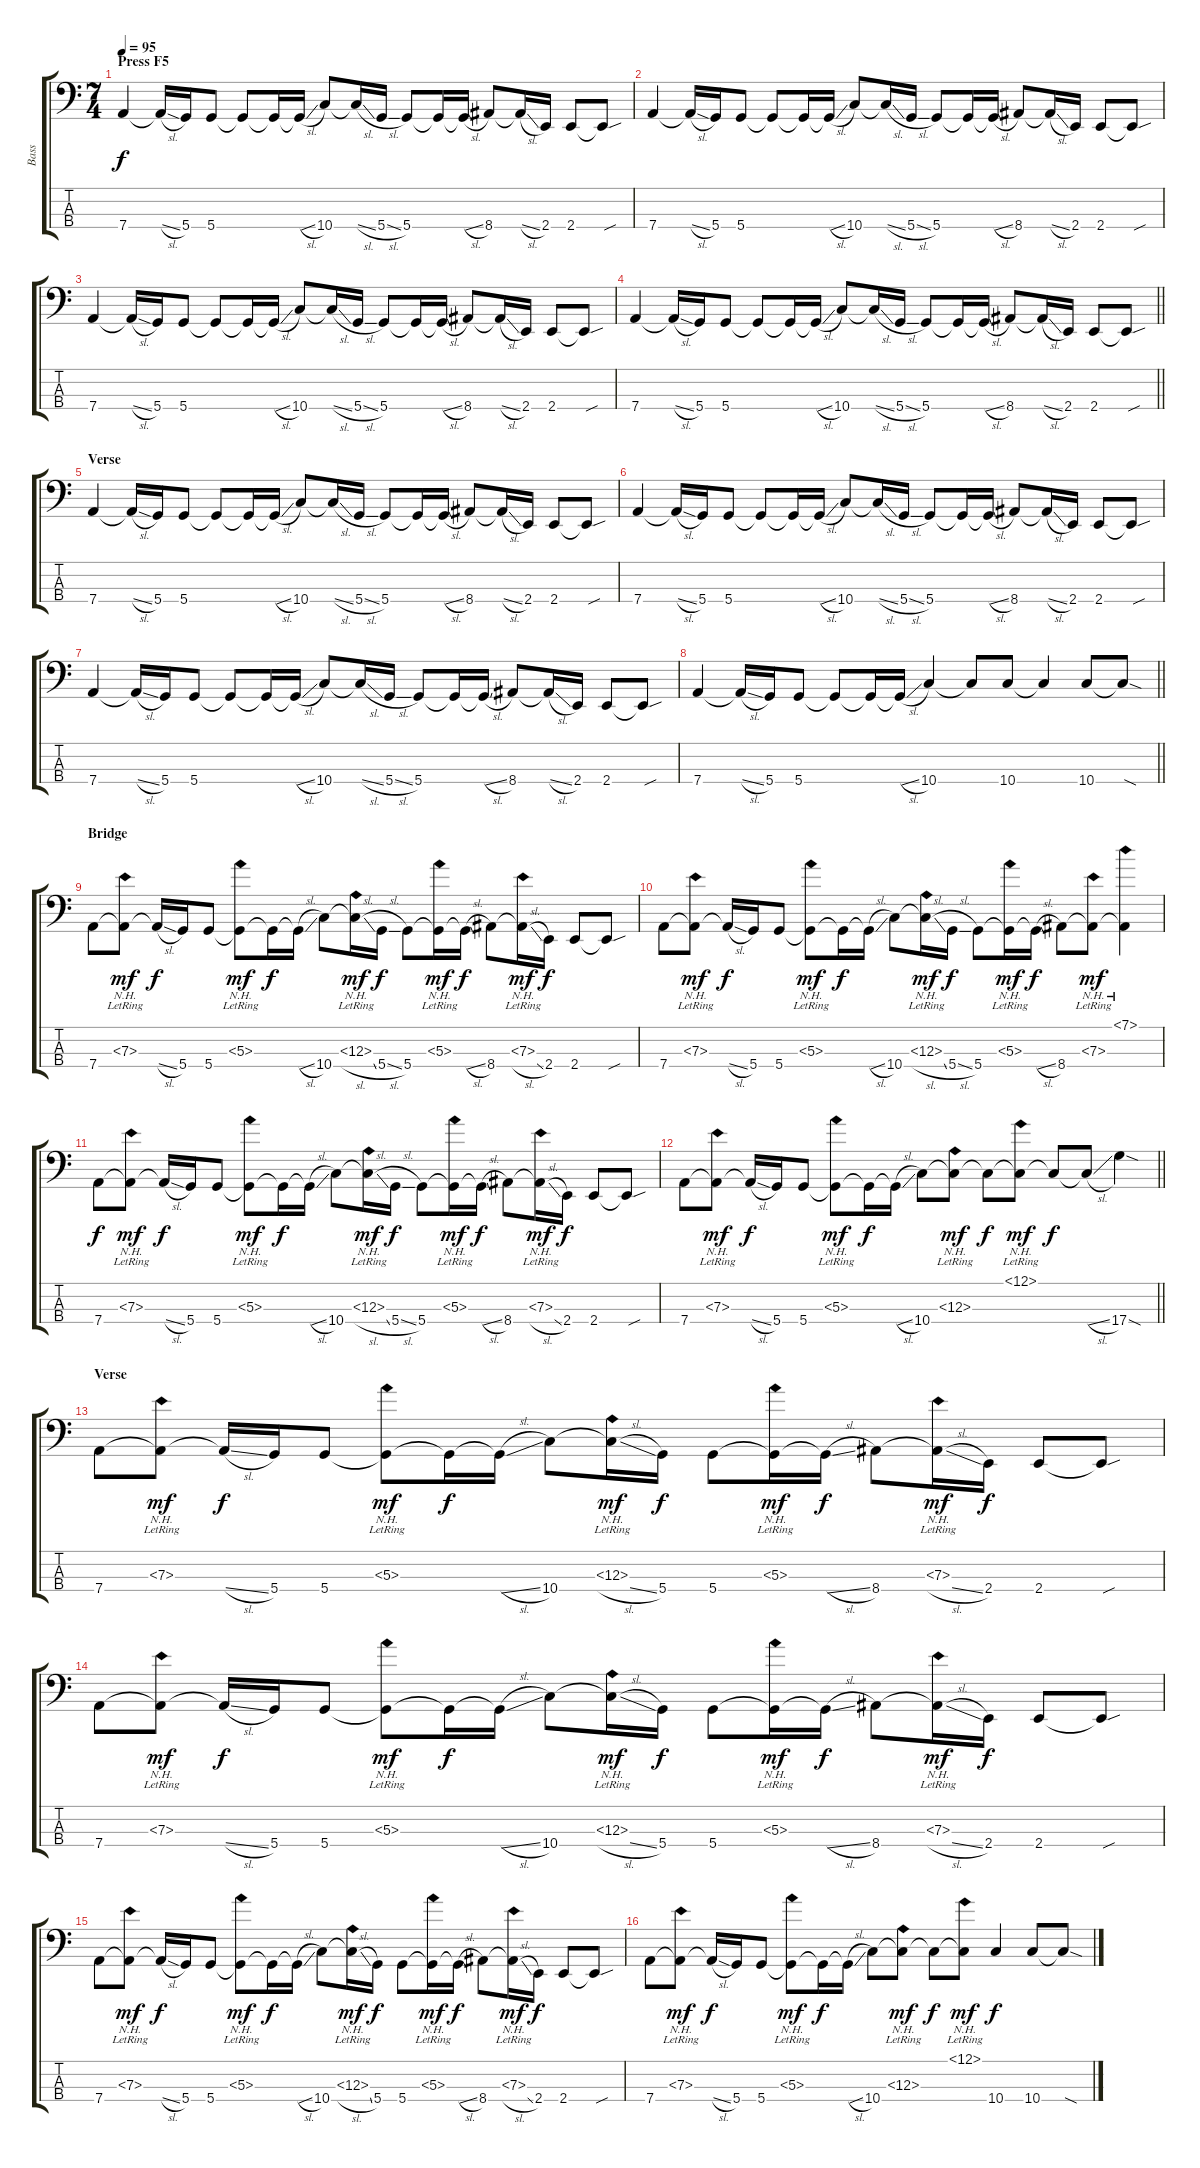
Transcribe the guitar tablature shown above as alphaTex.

\track ("Bass" "Bass") {instrument electricbassfinger}
\staff {score tabs}
\tuning (G2 D2 A1 D1) {hide}
\ts (7 4)
\section ("" "Press F5")
\tempo 95
\clef f4
\ks c
7.4.4{dy f volume 14 instrument electricbassfinger} 7.4{sl t}.16 5.4.16 5.4.8 5.4{t}.8 5.4{t}.16 5.4{sl t}.16 10.4.8 10.4{sl t}.16 5.4{sl}.16 5.4.8 5.4{t}.16 5.4{sl t}.16 8.4.8 8.4{sl t}.16 2.4.16 2.4.8 2.4{sou t}.8 |
7.4.4 7.4{sl t}.16 5.4.16 5.4.8 5.4{t}.8 5.4{t}.16 5.4{sl t}.16 10.4.8 10.4{sl t}.16 5.4{sl}.16 5.4.8 5.4{t}.16 5.4{sl t}.16 8.4.8 8.4{sl t}.16 2.4.16 2.4.8 2.4{sou t}.8 |
7.4.4 7.4{sl t}.16 5.4.16 5.4.8 5.4{t}.8 5.4{t}.16 5.4{sl t}.16 10.4.8 10.4{sl t}.16 5.4{sl}.16 5.4.8 5.4{t}.16 5.4{sl t}.16 8.4.8 8.4{sl t}.16 2.4.16 2.4.8 2.4{sou t}.8 |
\barLineRight lightlight
7.4.4 7.4{sl t}.16 5.4.16 5.4.8 5.4{t}.8 5.4{t}.16 5.4{sl t}.16 10.4.8 10.4{sl t}.16 5.4{sl}.16 5.4.8 5.4{t}.16 5.4{sl t}.16 8.4.8 8.4{sl t}.16 2.4.16 2.4.8 2.4{sou t}.8 |
\section ("" "Verse")
7.4.4 7.4{sl t}.16 5.4.16 5.4.8 5.4{t}.8 5.4{t}.16 5.4{sl t}.16 10.4.8 10.4{sl t}.16 5.4{sl}.16 5.4.8 5.4{t}.16 5.4{sl t}.16 8.4.8 8.4{sl t}.16 2.4.16 2.4.8 2.4{sou t}.8 |
7.4.4 7.4{sl t}.16 5.4.16 5.4.8 5.4{t}.8 5.4{t}.16 5.4{sl t}.16 10.4.8 10.4{sl t}.16 5.4{sl}.16 5.4.8 5.4{t}.16 5.4{sl t}.16 8.4.8 8.4{sl t}.16 2.4.16 2.4.8 2.4{sou t}.8 |
7.4.4 7.4{sl t}.16 5.4.16 5.4.8 5.4{t}.8 5.4{t}.16 5.4{sl t}.16 10.4.8 10.4{sl t}.16 5.4{sl}.16 5.4.8 5.4{t}.16 5.4{sl t}.16 8.4.8 8.4{sl t}.16 2.4.16 2.4.8 2.4{sou t}.8 |
\barLineRight lightlight
7.4.4 7.4{sl t}.16 5.4.16 5.4.8 5.4{t}.8 5.4{t}.16 5.4{sl t}.16 10.4.4 10.4{t}.8 10.4.8 10.4{t}.4 10.4.8 10.4{sod t}.8 |
\section ("" "Bridge")
7.4.8 (7.3{nh lr} 7.4{t}).8{dy mf} 7.4{sl t}.16{dy f} 5.4.16 5.4.8 (5.3{nh lr} 5.4{t}).8{dy mf} 5.4{t}.16{dy f} 5.4{sl t}.16 10.4.8 (12.3{nh lr} 10.4{sl t}).16{dy mf} 5.4{sl}.16{dy f} 5.4.8 (5.3{nh lr} 5.4{t}).16{dy mf} 5.4{sl t}.16{dy f} 8.4.8 (7.3{nh lr} 8.4{sl t}).16{dy mf} 2.4.16{dy f} 2.4.8 2.4{sou t}.8 |
7.4.8 (7.3{nh lr} 7.4{t}).8{dy mf} 7.4{sl t}.16{dy f} 5.4.16 5.4.8 (5.3{nh lr} 5.4{t}).8{dy mf} 5.4{t}.16{dy f} 5.4{sl t}.16 10.4.8 (12.3{nh lr} 10.4{sl t}).16{dy mf} 5.4{sl}.16{dy f} 5.4.8 (5.3{nh lr} 5.4{t}).16{dy mf} 5.4{sl t}.16{dy f} 8.4.8 (7.3{nh lr} 8.4{t}).8{dy mf} (7.1{nh lr} 8.4{t}).4 |
7.4.8{dy f} (7.3{nh lr} 7.4{t}).8{dy mf} 7.4{sl t}.16{dy f} 5.4.16 5.4.8 (5.3{nh lr} 5.4{t}).8{dy mf} 5.4{t}.16{dy f} 5.4{sl t}.16 10.4.8 (12.3{nh lr} 10.4{sl t}).16{dy mf} 5.4{sl}.16{dy f} 5.4.8 (5.3{nh lr} 5.4{t}).16{dy mf} 5.4{sl t}.16{dy f} 8.4.8 (7.3{nh lr} 8.4{sl t}).16{dy mf} 2.4.16{dy f} 2.4.8 2.4{sou t}.8 |
\barLineRight lightlight
7.4.8 (7.3{nh lr} 7.4{t}).8{dy mf} 7.4{sl t}.16{dy f} 5.4.16 5.4.8 (5.3{nh lr} 5.4{t}).8{dy mf} 5.4{t}.16{dy f} 5.4{sl t}.16 10.4.8 (12.3{nh lr} 10.4{t}).8{dy mf} 10.4{t}.8{dy f} (12.1{nh lr} 10.4{t}).8{dy mf} 10.4{t}.8{dy f} 10.4{sl t}.8 17.4{sod}.4 |
\section ("" "Verse")
7.4.8 (7.3{nh lr} 7.4{t}).8{dy mf} 7.4{sl t}.16{dy f} 5.4.16 5.4.8 (5.3{nh lr} 5.4{t}).8{dy mf} 5.4{t}.16{dy f} 5.4{sl t}.16 10.4.8 (12.3{nh lr} 10.4{sl t}).16{dy mf} 5.4.16{dy f} 5.4.8 (5.3{nh lr} 5.4{t}).16{dy mf} 5.4{sl t}.16{dy f} 8.4.8 (7.3{nh lr} 8.4{sl t}).16{dy mf} 2.4.16{dy f} 2.4.8 2.4{sou t}.8 |
7.4.8 (7.3{nh lr} 7.4{t}).8{dy mf} 7.4{sl t}.16{dy f} 5.4.16 5.4.8 (5.3{nh lr} 5.4{t}).8{dy mf} 5.4{t}.16{dy f} 5.4{sl t}.16 10.4.8 (12.3{nh lr} 10.4{sl t}).16{dy mf} 5.4.16{dy f} 5.4.8 (5.3{nh lr} 5.4{t}).16{dy mf} 5.4{sl t}.16{dy f} 8.4.8 (7.3{nh lr} 8.4{sl t}).16{dy mf} 2.4.16{dy f} 2.4.8 2.4{sou t}.8 |
7.4.8 (7.3{nh lr} 7.4{t}).8{dy mf} 7.4{sl t}.16{dy f} 5.4.16 5.4.8 (5.3{nh lr} 5.4{t}).8{dy mf} 5.4{t}.16{dy f} 5.4{sl t}.16 10.4.8 (12.3{nh lr} 10.4{sl t}).16{dy mf} 5.4.16{dy f} 5.4.8 (5.3{nh lr} 5.4{t}).16{dy mf} 5.4{sl t}.16{dy f} 8.4.8 (7.3{nh lr} 8.4{sl t}).16{dy mf} 2.4.16{dy f} 2.4.8 2.4{sou t}.8 |
7.4.8 (7.3{nh lr} 7.4{t}).8{dy mf} 7.4{sl t}.16{dy f} 5.4.16 5.4.8 (5.3{nh lr} 5.4{t}).8{dy mf} 5.4{t}.16{dy f} 5.4{sl t}.16 10.4.8 (12.3{nh lr} 10.4{t}).8{dy mf} 10.4{t}.8{dy f} (12.1{nh lr} 10.4{t}).8{dy mf} 10.4.4{dy f} 10.4.8 10.4{sod t}.8
